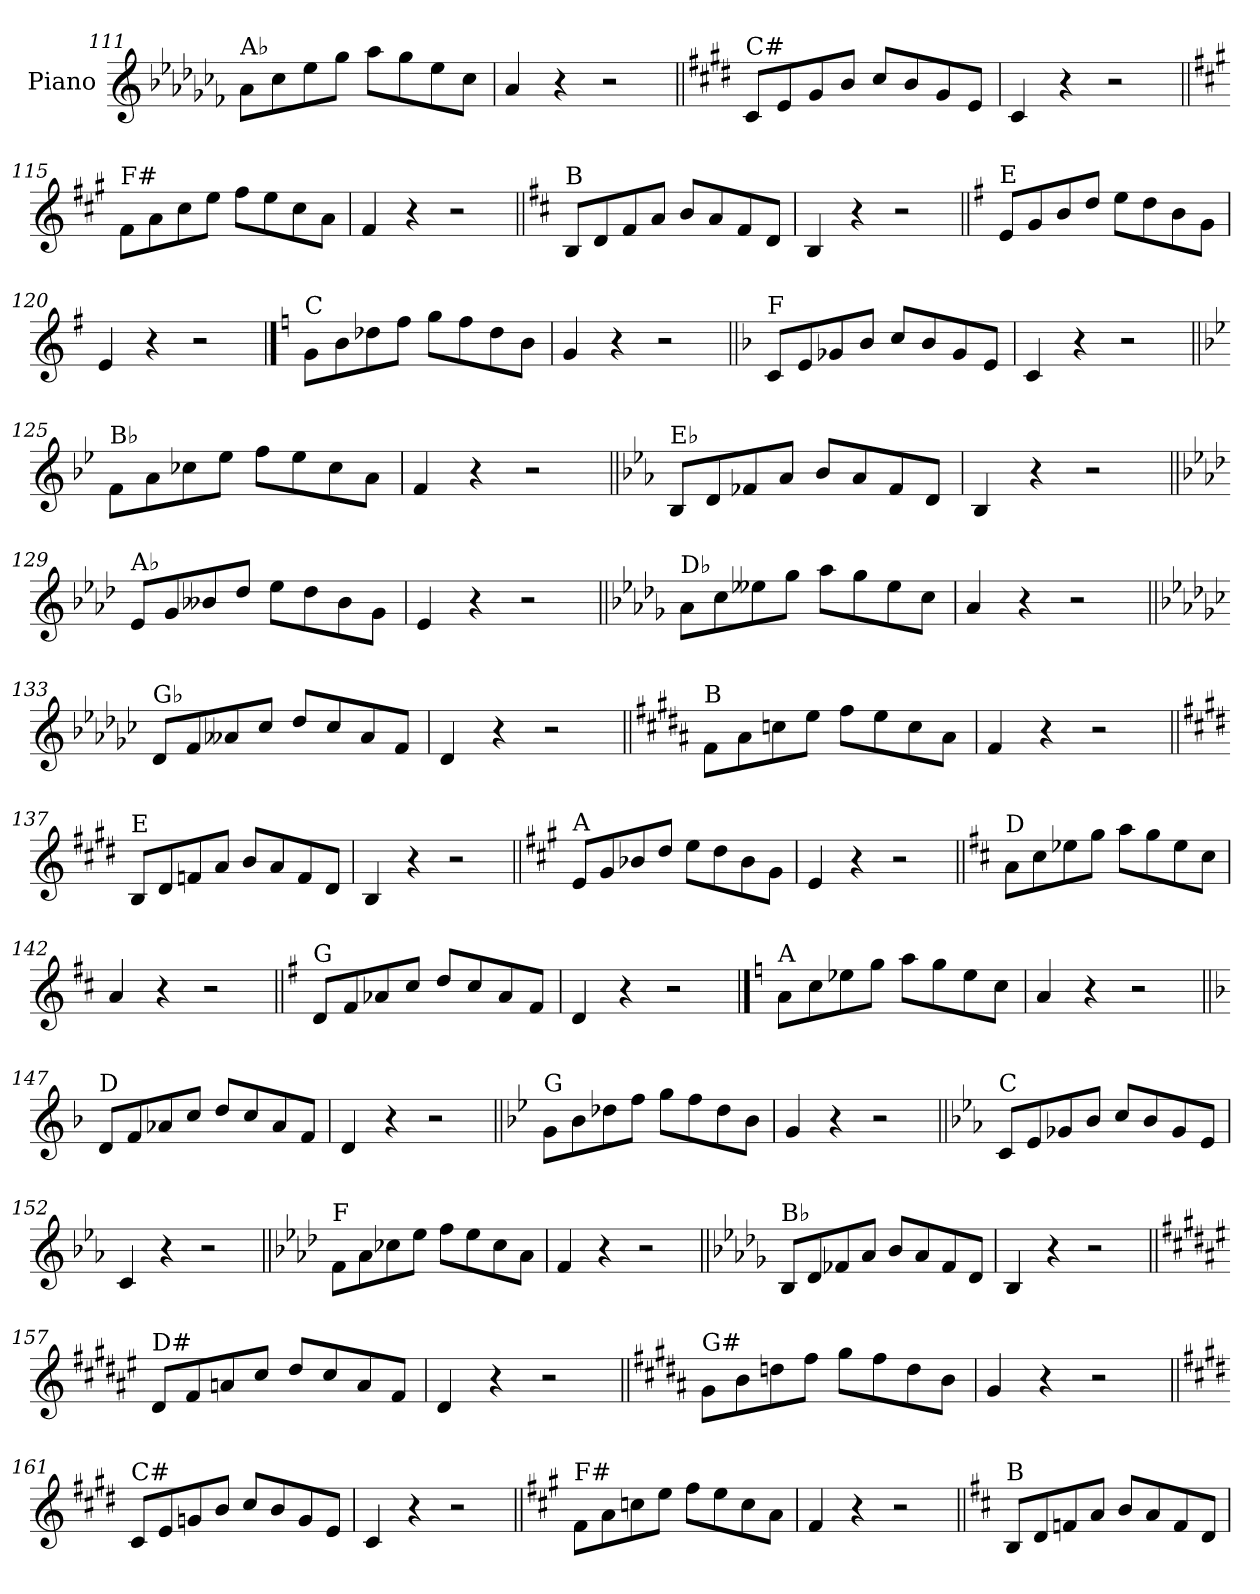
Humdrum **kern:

**kern
*part1
*staff1
*I"Piano
*I'Pno.
*clefG2
*k[b-e-a-d-g-c-f-]
=111
!LO:TX:a:t=A♭
8a-\L
8cc-\
8ee-\
8gg-\J
8aa-\L
8gg-\
8ee-\
8cc-\J
=112
4a-/
4r
2r
=113||
*k[f#c#g#d#]
!LO:TX:a:t=C#
8c#/L
8e/
8g#/
8b/J
8cc#/L
8b/
8g#/
8e/J
=114
4c#/
4r
2r
!!LO:LB:g=z
=115||
*k[f#c#g#]
!LO:TX:a:t=F#
8f#\L
8a\
8cc#\
8ee\J
8ff#\L
8ee\
8cc#\
8a\J
=116
4f#/
4r
2r
=117||
*k[f#c#]
!LO:TX:a:t=B
8B/L
8d/
8f#/
8a/J
8b/L
8a/
8f#/
8d/J
=118
4B/
4r
2r
=119||
*k[f#]
!LO:TX:a:t=E
8e/L
8g/
8b/
8dd/J
8ee\L
8dd\
8b\
8g\J
=120
4e/
4r
2r
!!LO:LB:g=z
==121
*k[]
!LO:TX:a:t=C
8g\L
8b\
8dd-X\
8ff\J
8gg\L
8ff\
8dd-\
8b\J
=122
4g/
4r
2r
=123||
*k[b-]
!LO:TX:a:t=F
8c/L
8e/
8g-X/
8b-/J
8cc/L
8b-/
8g-/
8e/J
=124
4c/
4r
2r
=125||
*k[b-e-]
!LO:TX:a:t=B♭
8f\L
8a\
8cc-X\
8ee-\J
8ff\L
8ee-\
8cc-\
8a\J
=126
4f/
4r
2r
!!LO:LB:g=z
=127||
*k[b-e-a-]
!LO:TX:a:t=E♭
8B-/L
8d/
8f-X/
8a-/J
8b-/L
8a-/
8f-/
8d/J
=128
4B-/
4r
2r
=129||
*k[b-e-a-d-]
!LO:TX:a:t=A♭
8e-/L
8g/
8b--X/
8dd-/J
8ee-\L
8dd-\
8b--\
8g\J
=130
4e-/
4r
2r
=131||
*k[b-e-a-d-g-]
!LO:TX:a:t=D♭
8a-\L
8cc\
8ee--X\
8gg-\J
8aa-\L
8gg-\
8ee--\
8cc\J
=132
4a-/
4r
2r
!!LO:LB:g=z
=133||
*k[b-e-a-d-g-c-]
!LO:TX:a:t=G♭
8d-/L
8f/
8a--X/
8cc-/J
8dd-/L
8cc-/
8a--/
8f/J
=134
4d-/
4r
2r
=135||
*k[f#c#g#d#a#]
!LO:TX:a:t=B
8f#\L
8a#\
8ccn\
8ee\J
8ff#\L
8ee\
8cc\
8a#\J
=136
4f#/
4r
2r
=137||
*k[f#c#g#d#]
!LO:TX:a:t=E
8B/L
8d#/
8fn/
8a/J
8b/L
8a/
8f/
8d#/J
=138
4B/
4r
2r
!!LO:LB:g=z
=139||
*k[f#c#g#]
!LO:TX:a:t=A
8e/L
8g#/
8b-X/
8dd/J
8ee\L
8dd\
8b-\
8g#\J
=140
4e/
4r
2r
=141||
*k[f#c#]
!LO:TX:a:t=D
8a\L
8cc#\
8ee-X\
8gg\J
8aa\L
8gg\
8ee-\
8cc#\J
=142
4a/
4r
2r
=143||
*k[f#]
!LO:TX:a:t=G
8d/L
8f#/
8a-X/
8cc/J
8dd/L
8cc/
8a-/
8f#/J
=144
4d/
4r
2r
!!LO:PB:g=z
==145
*k[]
!LO:TX:a:t=A
8a\L
8cc\
8ee-X\
8gg\J
8aa\L
8gg\
8ee-\
8cc\J
=146
4a/
4r
2r
=147||
*k[b-]
!LO:TX:a:t=D
8d/L
8f/
8a-X/
8cc/J
8dd/L
8cc/
8a-/
8f/J
=148
4d/
4r
2r
=149||
*k[b-e-]
!LO:TX:a:t=G
8g\L
8b-\
8dd-X\
8ff\J
8gg\L
8ff\
8dd-\
8b-\J
=150
4g/
4r
2r
!!LO:LB:g=z
=151||
*k[b-e-a-]
!LO:TX:a:t=C
8c/L
8e-/
8g-X/
8b-/J
8cc/L
8b-/
8g-/
8e-/J
=152
4c/
4r
2r
=153||
*k[b-e-a-d-]
!LO:TX:a:t=F
8f\L
8a-\
8cc-X\
8ee-\J
8ff\L
8ee-\
8cc-\
8a-\J
=154
4f/
4r
2r
=155||
*k[b-e-a-d-g-]
!LO:TX:a:t=B♭
8B-/L
8d-/
8f-X/
8a-/J
8b-/L
8a-/
8f-/
8d-/J
=156
4B-/
4r
2r
!!LO:LB:g=z
=157||
*k[f#c#g#d#a#e#]
!LO:TX:a:t=D#
8d#/L
8f#/
8an/
8cc#/J
8dd#/L
8cc#/
8a/
8f#/J
=158
4d#/
4r
2r
=159||
*k[f#c#g#d#a#]
!LO:TX:a:t=G#
8g#\L
8b\
8ddn\
8ff#\J
8gg#\L
8ff#\
8dd\
8b\J
=160
4g#/
4r
2r
=161||
*k[f#c#g#d#]
!LO:TX:a:t=C#
8c#/L
8e/
8gn/
8b/J
8cc#/L
8b/
8g/
8e/J
=162
4c#/
4r
2r
!!LO:LB:g=z
=163||
*k[f#c#g#]
!LO:TX:a:t=F#
8f#\L
8a\
8ccn\
8ee\J
8ff#\L
8ee\
8cc\
8a\J
=164
4f#/
4r
2r
=165||
*k[f#c#]
!LO:TX:a:t=B
8B/L
8d/
8fn/
8a/J
8b/L
8a/
8f/
8d/J
=
*-
